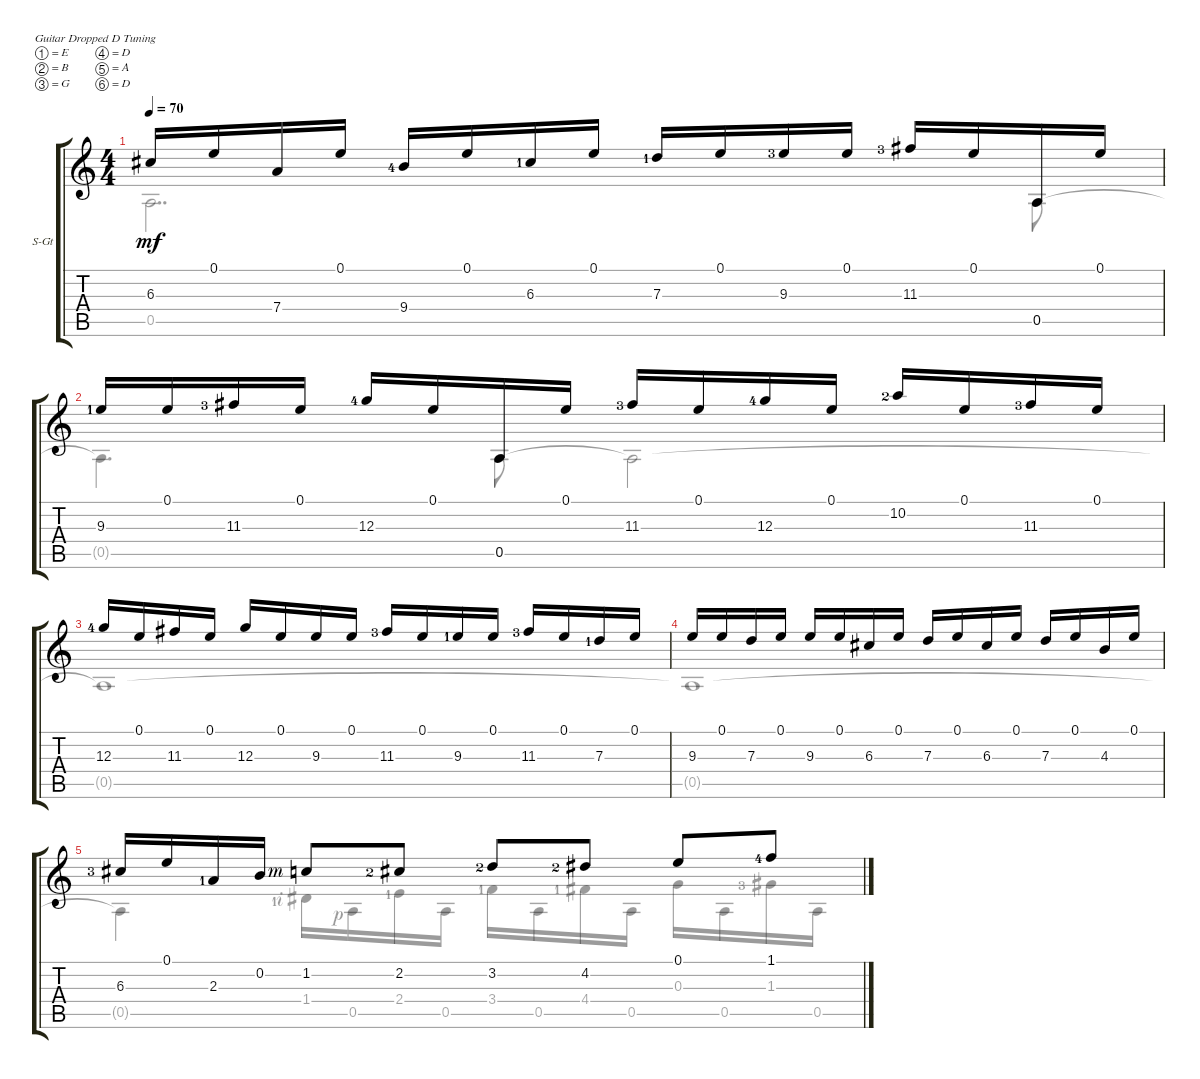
\defaultSystemsLayout 4
\bracketExtendMode groupsimilarinstruments
\firstSystemTrackNameOrientation horizontal
\otherSystemsTrackNameOrientation horizontal
\track ("Steel Guitar" "S-Gt") {instrument acousticguitarsteel}
\staff {score tabs}
\tuning (E4 B3 G3 D3 A2 D2)
\voice
\ts (4 4)
\tempo 70
\clef g2
\ks c
6.3.16{dy mf} 0.1.16 7.4.16 0.1.16 9.4{lf 5}.16 0.1.16 6.3{lf 2}.16 0.1.16 7.3{lf 2}.16 0.1.16 9.3{lf 4}.16 0.1.16 11.3{lf 4}.16 0.1.16 0.5.16 0.1.16 |
9.3{lf 2}.16 0.1.16 11.3{lf 4}.16 0.1.16 12.3{lf 5}.16 0.1.16 0.5.16 0.1.16 11.3{lf 4}.16 0.1.16 12.3{lf 5}.16 0.1.16 10.2{lf 3}.16 0.1.16 11.3{lf 4}.16 0.1.16 |
12.3{lf 5}.16 0.1.16 11.3.16 0.1.16 12.3.16 0.1.16 9.3.16 0.1.16 11.3{lf 4}.16 0.1.16 9.3{lf 2}.16 0.1.16 11.3{lf 4}.16 0.1.16 7.3{lf 2}.16 0.1.16 |
9.3.16 0.1.16 7.3.16 0.1.16 9.3.16 0.1.16 6.3.16 0.1.16 7.3.16 0.1.16 6.3.16 0.1.16 7.3.16 0.1.16 4.3.16 0.1.16 |
6.3{lf 4}.16 0.1.16 2.3{lf 2}.16 0.2.16 1.2{rf 3}.8 2.2{lf 3}.8 3.2{lf 3}.8 4.2{lf 3}.8 0.1.8 1.1{lf 5}.8
\voice
\clef g2
\ottava regular
\simile none
\ks c
0.5{t}.2{dd dy mf} 0.5.8 |
0.5{t}.4{d} 0.5.8 0.5{t}.2 |
0.5{t}.1 |
0.5{t}.1 |
0.5{t}.4 1.4{lf 2 rf 2}.16 0.5{rf 1}.16 2.4{lf 2}.16 0.5.16 3.4{lf 2}.16 0.5.16 4.4{lf 2}.16 0.5.16 0.3.16 0.5.16 1.3{lf 4}.16 0.5.16
